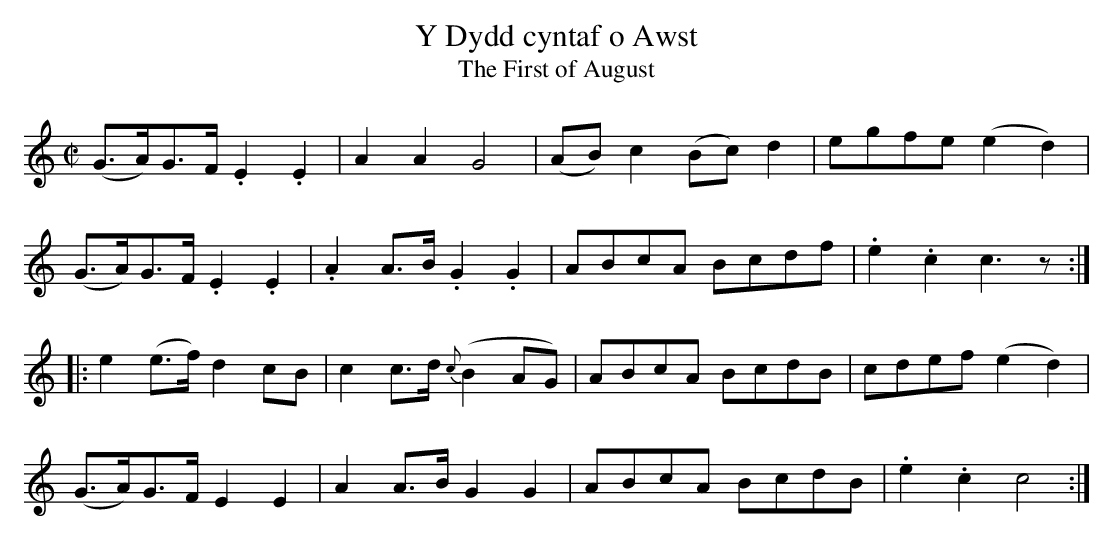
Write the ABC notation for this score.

X:1
T:Y Dydd cyntaf o Awst
T:First of August, The
M:C|
L:1/8
K:C
(G>A)G>F .E2.E2|A2A2G4|(AB)c2 (Bc)d2|egfe (e2d2)|
(G>A)G>F .E2.E2|.A2 A>B .G2.G2|ABcA Bcdf|.e2.c2c3z:|
|:e2 (e>f) d2 cB|c2 c>d {c}(B2 AG)|ABcA  BcdB|cdef (e2d2)|
(G>A)G>F E2E2|A2 A>B G2G2|ABcA BcdB|.e2.c2 c4:|]
